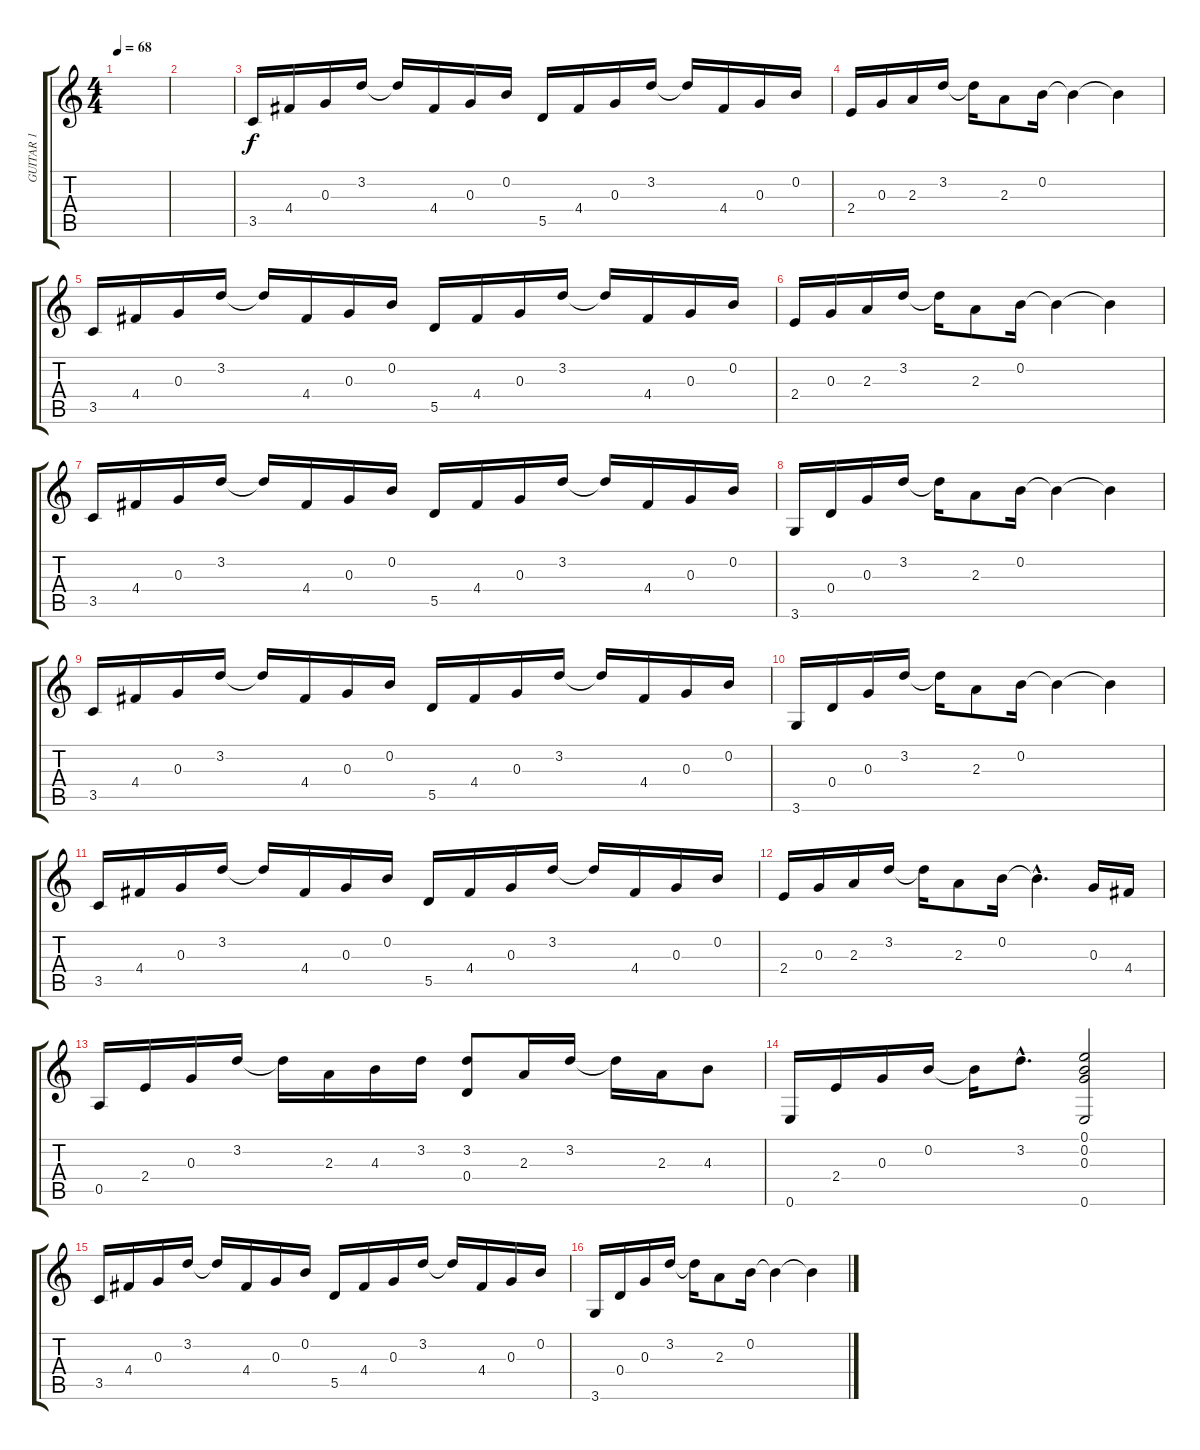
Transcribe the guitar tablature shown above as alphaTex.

\track ("GUITAR 1" "GUITAR 1") {instrument acousticguitarsteel}
\staff {score tabs}
\tuning (E4 B3 G3 D3 A2 E2) {hide}
\ts (4 4)
\tempo 68
\clef g2
\ks c
|
|
3.5.16 4.4.16 0.3.16 3.2.16 3.2{t}.16 4.4.16 0.3.16 0.2.16 5.5.16 4.4.16 0.3.16 3.2.16 3.2{t}.16 4.4.16 0.3.16 0.2.16 |
2.4.16 0.3.16 2.3.16 3.2.16 3.2{t}.16 2.3.8 0.2.16 0.2{t}.4 0.2{t}.4 |
3.5.16 4.4.16 0.3.16 3.2.16 3.2{t}.16 4.4.16 0.3.16 0.2.16 5.5.16 4.4.16 0.3.16 3.2.16 3.2{t}.16 4.4.16 0.3.16 0.2.16 |
2.4.16 0.3.16 2.3.16 3.2.16 3.2{t}.16 2.3.8 0.2.16 0.2{t}.4 0.2{t}.4 |
3.5.16 4.4.16 0.3.16 3.2.16 3.2{t}.16 4.4.16 0.3.16 0.2.16 5.5.16 4.4.16 0.3.16 3.2.16 3.2{t}.16 4.4.16 0.3.16 0.2.16 |
3.6.16 0.4.16 0.3.16 3.2.16 3.2{t}.16 2.3.8 0.2.16 0.2{t}.4 0.2{t}.4 |
3.5.16 4.4.16 0.3.16 3.2.16 3.2{t}.16 4.4.16 0.3.16 0.2.16 5.5.16 4.4.16 0.3.16 3.2.16 3.2{t}.16 4.4.16 0.3.16 0.2.16 |
3.6.16 0.4.16 0.3.16 3.2.16 3.2{t}.16 2.3.8 0.2.16 0.2{t}.4 0.2{t}.4 |
3.5.16 4.4.16 0.3.16 3.2.16 3.2{t}.16 4.4.16 0.3.16 0.2.16 5.5.16 4.4.16 0.3.16 3.2.16 3.2{t}.16 4.4.16 0.3.16 0.2.16 |
2.4.16 0.3.16 2.3.16 3.2.16 3.2{t}.16 2.3.8 0.2.16 0.2{hac t}.4{d} 0.3.16 4.4.16 |
0.5.16 2.4.16 0.3.16 3.2.16 3.2{t}.16 2.3.16 4.3.16 3.2.16 (3.2 0.4).8 2.3.16 3.2.16 3.2{t}.16 2.3.16 4.3.8 |
0.6.16 2.4.16 0.3.16 0.2.16 0.2{t}.16 3.2{hac}.8{d} (0.1 0.2 0.3 0.6).2 |
3.5.16 4.4.16 0.3.16 3.2.16 3.2{t}.16 4.4.16 0.3.16 0.2.16 5.5.16 4.4.16 0.3.16 3.2.16 3.2{t}.16 4.4.16 0.3.16 0.2.16 |
3.6.16 0.4.16 0.3.16 3.2.16 3.2{t}.16 2.3.8 0.2.16 0.2{t}.4 0.2{t}.4
